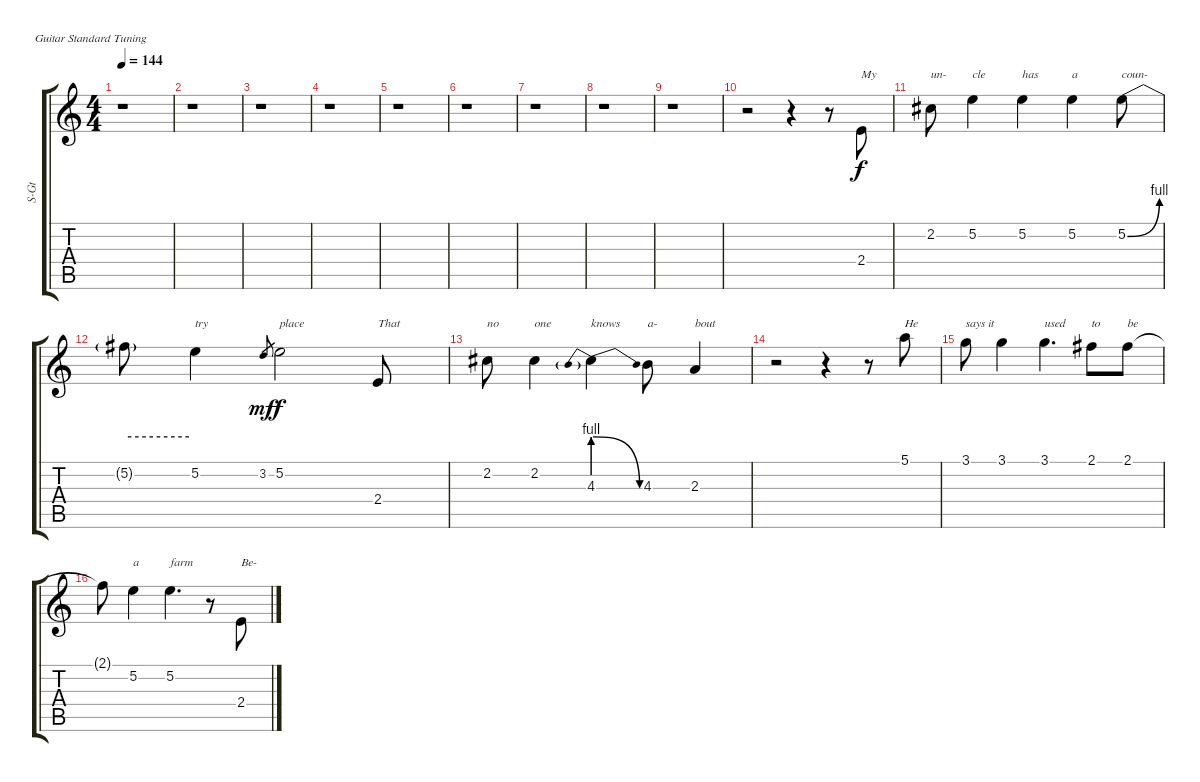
\bracketExtendMode groupsimilarinstruments
\otherSystemsTrackNameOrientation horizontal
\track ("Geddy" "S-Gt") {instrument lead6voice}
\staff {score tabs}
\tuning (E4 B3 G3 D3 A2 E2)
\displaytranspose 12
\ts (4 4)
\tempo 144
\clef g2
\ks c
r.1{dy f beam Down} |
r.1{beam Down} |
r.1{beam Down} |
r.1{beam Down} |
r.1{beam Down} |
r.1{beam Down} |
r.1{beam Down} |
r.1{beam Down} |
r.1{beam Down} |
r.2{beam Down} r.4{beam Down} r.8{beam Down} 2.4.8{txt "My" beam Up} |
2.2{acc #}.8{txt "un-" beam Down} 5.2.4{txt "cle" beam Down} 5.2.4{txt "has" beam Down} 5.2.4{txt "a" beam Down} 5.2{be (bend 0 0 60 4)}.8{txt "coun-" beam Down} |
5.2{be (hold 0 4 60 4) t}.8{beam Down} 5.2.4{txt "try" beam Down} 3.2.8{gr dy mf beam Up} 5.2.2{txt "place" dy f beam Down} 2.4.8{txt "That" beam Up} |
2.2{acc #}.8{txt "no" beam Down} 2.2{acc #}.4{txt "one" beam Down} 4.3{be (prebendrelease 0 4 60 0)}.4{txt "knows" beam Down} 4.3.8{txt "a-" beam Down} 2.3.4{txt "bout" beam Up} |
r.2{beam Down} r.4{beam Down} r.8{beam Down} 5.1.8{txt "He" beam Down} |
3.1.8{txt "says it" beam Down} 3.1.4{beam Down} 3.1.4{d txt "used" beam Down} 2.1{acc #}.8{txt "to" beam Down} 2.1{acc #}.8{txt "be" beam Down} |
2.1{t acc #}.8{beam Down} 5.2.4{txt "a" beam Down} 5.2.4{d txt "farm" beam Down} r.8{beam Down} 2.4.8{txt "Be-" beam Up}
